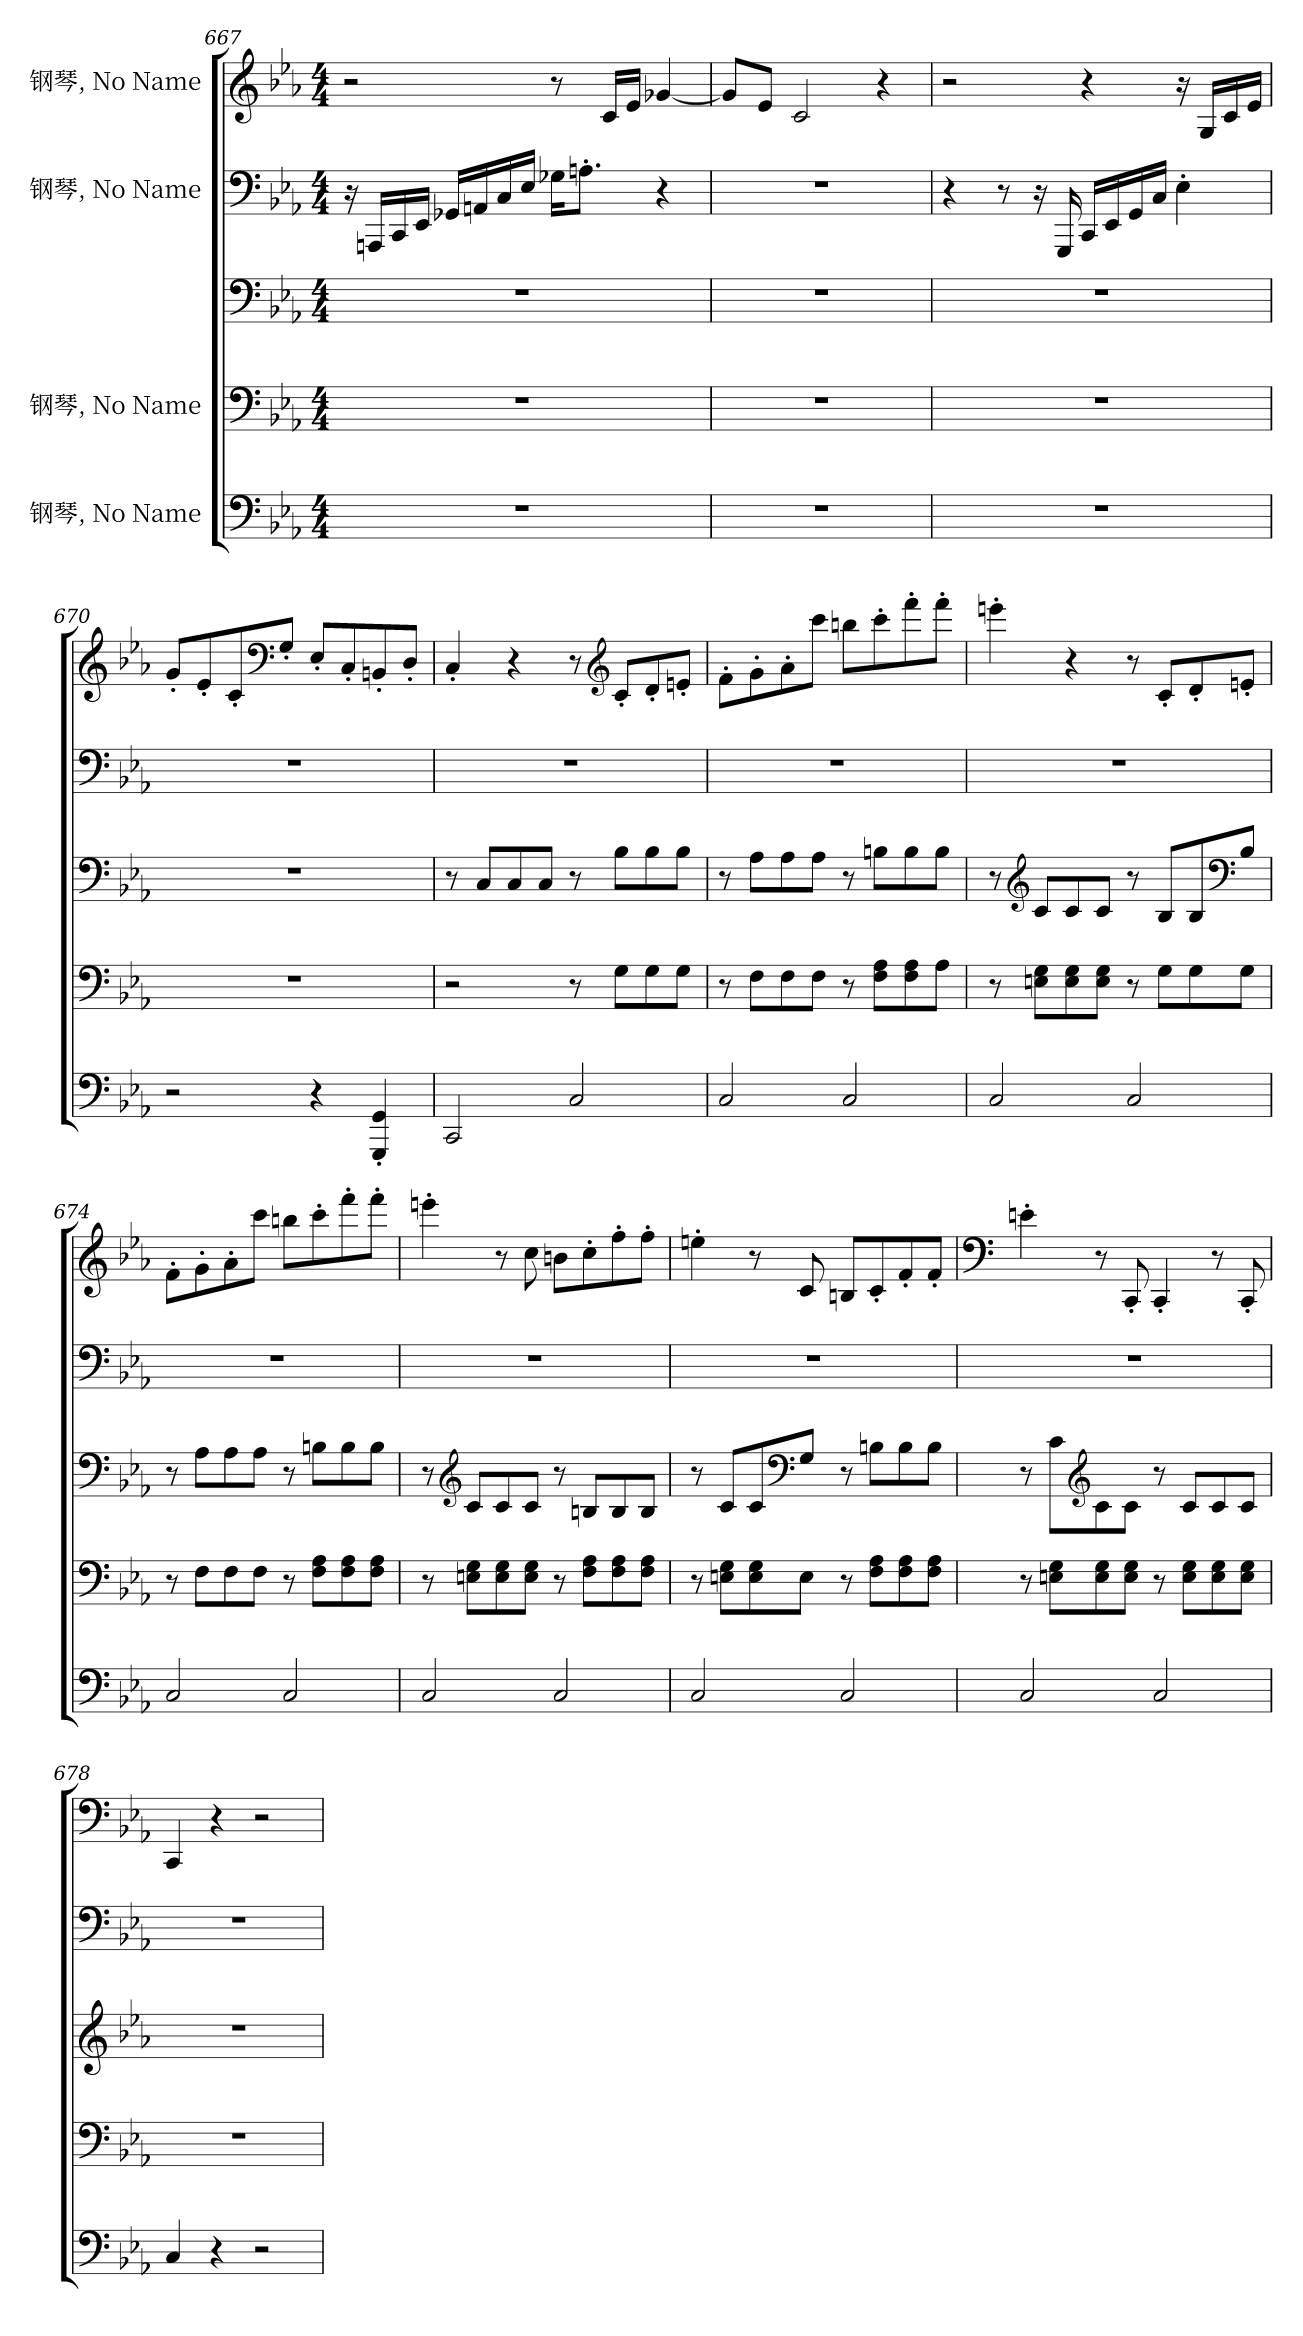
**kern	**kern	**kern	**kern	**kern
*part4	*part3	*part3	*part2	*part1
*staff5	*staff4	*staff3	*staff2	*staff1
*I"钢琴, No Name	*I"钢琴, No Name	*	*I"钢琴, No Name	*I"钢琴, No Name
*clefF4	*clefF4	*clefF4	*clefF4	*clefG2
*k[b-e-a-]	*k[b-e-a-]	*k[b-e-a-]	*k[b-e-a-]	*k[b-e-a-]
*M4/4	*M4/4	*M4/4	*M4/4	*M4/4
*MM111	*MM111	*MM111	*MM111	*MM111
=667	=667	=667	=667	=667
1r	1r	1r	16r	2r
.	.	.	16AAAn/LL	.
.	.	.	16CC/	.
.	.	.	16EE-/JJ	.
.	.	.	16GG-X/LL	.
.	.	.	16AAn/	.
.	.	.	16C/	.
.	.	.	16E-/JJ	.
.	.	.	16G-X\KL	8r
.	.	.	8.An'\J	.
*	*	*	*	*MM109
.	.	.	.	16c/LL
*	*	*	*	*MM105
.	.	.	.	16e-/JJ
*	*	*	*	*MM87
.	.	.	4r	[4g-X/
=668	=668	=668	=668	=668
1r	1r	1r	1r	8g-/L]
*	*	*	*	*MM65
.	.	.	.	8e-/J
.	.	.	.	2c/
.	.	.	.	4r
!!LO:PB:g=z
=669	=669	=669	=669	=669
1r	1r	1r	4r	2r
.	.	.	8r	.
.	.	.	16r	.
.	.	.	16GGG/	.
*	*	*	*	*MM165
.	.	.	16CC/LL	4r
.	.	.	16EE-/	.
.	.	.	16GG/	.
.	.	.	16C/JJ	.
.	.	.	4E-'\	16r
.	.	.	.	16G/LL
.	.	.	.	16c/
.	.	.	.	16e-/JJ
=670	=670	=670	=670	=670
*	*	*	*	*MM161
2r	1r	1r	1r	8g'/L
.	.	.	.	8e-'/
.	.	.	.	8c'/
*	*	*	*	*clefF4
.	.	.	.	8G'/J
4r	.	.	.	8E-'/L
.	.	.	.	8C'/
4GGG/' 4GG/'	.	.	.	8BBn'/
.	.	.	.	8D'/J
=671	=671	=671	=671	=671
*	*	*	*	*MM161
2CC/	2r	8r	1r	4C'/
.	.	8C/L	.	.
.	.	8C/	.	4r
.	.	8C/J	.	.
2C/	8r	8r	.	8r
*	*	*	*	*clefG2
.	8G\L	8B-\L	.	8c'/L
.	8G\	8B-\	.	8d'/
.	8G\J	8B-\J	.	8en'/J
!!LO:LB:g=z
=672	=672	=672	=672	=672
2C/	8r	8r	1r	8f'\L
.	8F\L	8A-\L	.	8g'\
.	8F\	8A-\	.	8a-'\
.	8F\J	8A-\J	.	8ccc\J
2C/	8r	8r	.	8bbn\L
.	8F\ 8A-\L	8Bn\L	.	8ccc'\
.	8F\ 8A-\	8B\	.	8fff'\
.	8A-\J	8B\J	.	8fff'\J
=673	=673	=673	=673	=673
*	*	*	*	*MM161
2C/	8r	8r	1r	4eeen'\
*	*	*clefG2	*	*
.	8En\ 8G\L	8c/L	.	.
.	8E\ 8G\	8c/	.	4r
.	8E\ 8G\J	8c/J	.	.
2C/	8r	8r	.	8r
.	8G\L	8B-/L	.	8c'/L
.	8G\	8B-/	.	8d'/
*	*	*clefF4	*	*
.	8G\J	8B-/J	.	8en'/J
=674	=674	=674	=674	=674
2C/	8r	8r	1r	8f'\L
.	8F\L	8A-\L	.	8g'\
.	8F\	8A-\	.	8a-'\
.	8F\J	8A-\J	.	8ccc\J
2C/	8r	8r	.	8bbn\L
.	8F\ 8A-\L	8Bn\L	.	8ccc'\
.	8F\ 8A-\	8B\	.	8fff'\
.	8F\ 8A-\J	8B\J	.	8fff'\J
!!LO:PB:g=z
=675	=675	=675	=675	=675
2C/	8r	8r	1r	4eeen'\
*	*	*clefG2	*	*
.	8En\ 8G\L	8c/L	.	.
.	8E\ 8G\	8c/	.	8r
.	8E\ 8G\J	8c/J	.	8cc\
2C/	8r	8r	.	8bn\L
.	8F\ 8A-\L	8Bn/L	.	8cc'\
.	8F\ 8A-\	8B/	.	8ff'\
.	8F\ 8A-\J	8B/J	.	8ff'\J
=676	=676	=676	=676	=676
2C/	8r	8r	1r	4een'\
.	8En\ 8G\L	8c/L	.	.
.	8E\ 8G\	8c/	.	8r
*	*	*clefF4	*	*
.	8E\J	8G/J	.	8c/
2C/	8r	8r	.	8Bn/L
.	8F\ 8A-\L	8Bn\L	.	8c'/
.	8F\ 8A-\	8B\	.	8f'/
.	8F\ 8A-\J	8B\J	.	8f'/J
=677	=677	=677	=677	=677
*	*	*	*	*clefF4
2C/	8r	8r	1r	4en'\
.	8En\ 8G\L	8c\L	.	.
*	*	*clefG2	*	*
.	8E\ 8G\	8c\	.	8r
.	8E\ 8G\J	8c\J	.	8CC'/
2C/	8r	8r	.	4CC'/
.	8E\ 8G\L	8c/L	.	.
.	8E\ 8G\	8c/	.	8r
.	8E\ 8G\J	8c/J	.	8CC'/
!!LO:LB:g=z
=678	=678	=678	=678	=678
*	*	*	*	*MM80
4C/	1r	1r	1r	4CC/
4r	.	.	.	4r
2r	.	.	.	2r
=	=	=	=	=
*-	*-	*-	*-	*-
